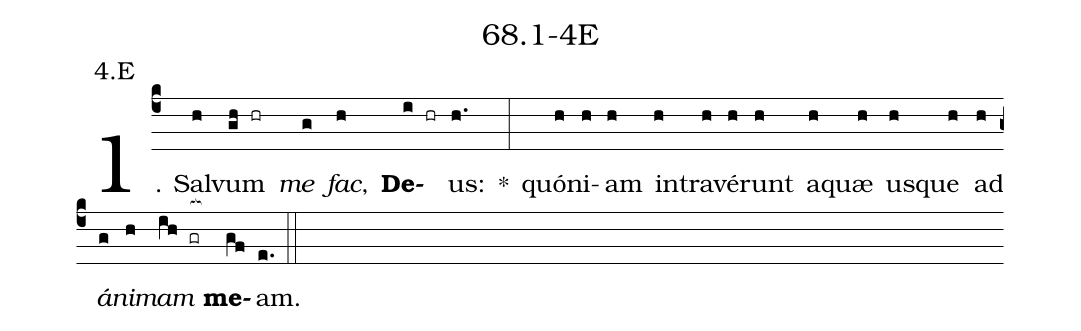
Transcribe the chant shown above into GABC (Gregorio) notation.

name: 68.1-4E;
annotation: 4.E;
%%
(c4)1. Sal(h)vum(gh hr) <i>me</i>(g) <i>fac</i>,(h) <b>De</b>(i hr)us:(h.) *(:) quón(h)i(h)am(h) in(h)tra(h)vé(h)runt(h) a(h)quæ(h) us(h)que(h) ad(h) <i>á</i>(g)<i>ni</i>(h)<i>mam</i>(ih gr[ocb:1{]) <b>me</b>(gf[ocb:0}])am.(e.) (::)


%E(h) u(g) o(h) u(ih) a(gf) e.(e.) (::)
